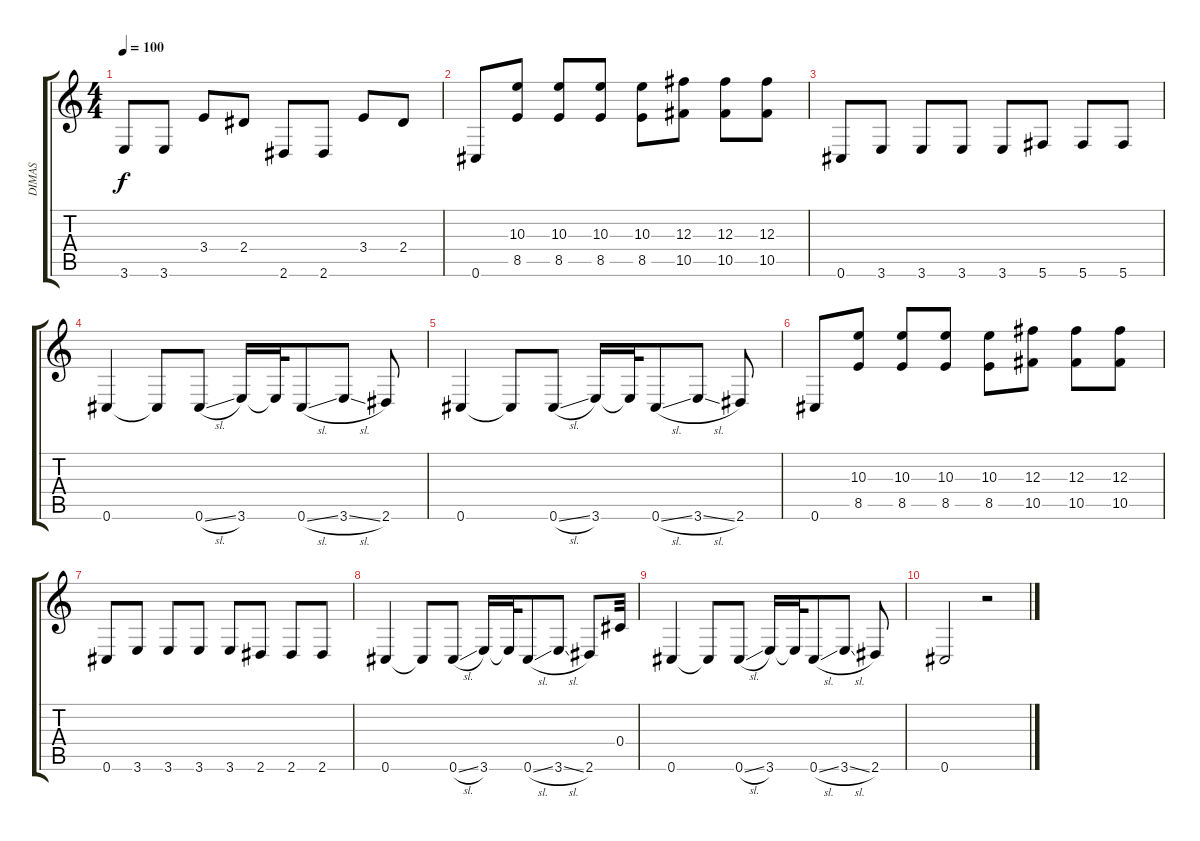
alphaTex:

\track ("DIMAS" "DIMAS") {instrument distortionguitar}
\staff {score tabs}
\tuning (Eb4 Bb3 Gb3 Db3 Ab2 Db2) {hide}
\ts (4 4)
\tempo 100
\clef g2
\ks c
3.6.8{dy f} 3.6.8 3.4.8 2.4.8 2.6.8 2.6.8 3.4.8 2.4.8 |
0.6.8 (10.3 8.5).8 (10.3 8.5).8 (10.3 8.5).8 (10.3 8.5).8 (12.3 10.5).8 (12.3 10.5).8 (12.3 10.5).8 |
0.6.8 3.6.8 3.6.8 3.6.8 3.6.8 5.6.8 5.6.8 5.6.8 |
0.6.4 0.6{t}.8 0.6{sl}.8 3.6.16 3.6{t}.32 0.6{sl}.8 3.6{sl}.8 2.6.8 |
0.6.4 0.6{t}.8 0.6{sl}.8 3.6.16 3.6{t}.32 0.6{sl}.8 3.6{sl}.8 2.6.8 |
0.6.8 (10.3 8.5).8 (10.3 8.5).8 (10.3 8.5).8 (10.3 8.5).8 (12.3 10.5).8 (12.3 10.5).8 (12.3 10.5).8 |
0.6.8 3.6.8 3.6.8 3.6.8 3.6.8 2.6.8 2.6.8 2.6.8 |
0.6.4 0.6{t}.8 0.6{sl}.8 3.6.16 3.6{t}.32 0.6{sl}.8 3.6{sl}.8 2.6.8 0.4.32 |
0.6.4 0.6{t}.8 0.6{sl}.8 3.6.16 3.6{t}.32 0.6{sl}.8 3.6{sl}.8 2.6.8 |
0.6.2 r.2
